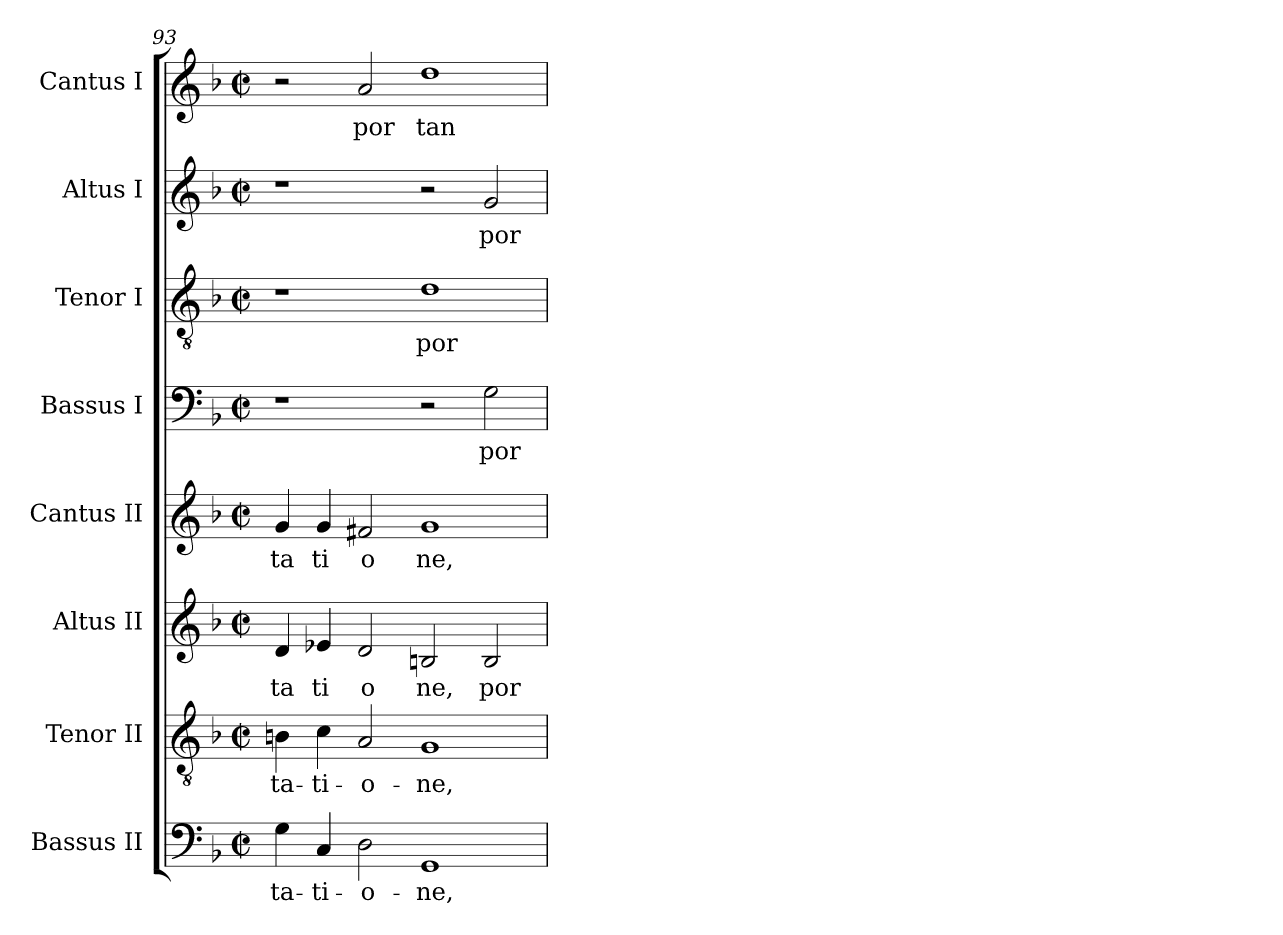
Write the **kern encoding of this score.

**kern	**text	**kern	**text	**kern	**text	**kern	**text	**kern	**text	**kern	**text	**kern	**text	**kern	**text
*part8	*part8	*part7	*part7	*part6	*part6	*part5	*part5	*part4	*part4	*part3	*part3	*part2	*part2	*part1	*part1
*staff8	*staff8	*staff7	*staff7	*staff6	*staff6	*staff5	*staff5	*staff4	*staff4	*staff3	*staff3	*staff2	*staff2	*staff1	*staff1
*I"Bassus II	*	*I"Tenor II	*	*I"Altus II	*	*I"Cantus II	*	*I"Bassus I	*	*I"Tenor I	*	*I"Altus I	*	*I"Cantus I	*
*I'Bassus II	*	*I'Tenor II	*	*I'Altus II	*	*I'Cantus II	*	*I'Bassus I	*	*I'Tenor I	*	*I'Altus I	*	*I'Cantus I	*
*clefF4	*	*clefGv2	*	*clefG2	*	*clefG2	*	*clefF4	*	*clefGv2	*	*clefG2	*	*clefG2	*
*k[b-]	*	*k[b-]	*	*k[b-]	*	*k[b-]	*	*k[b-]	*	*k[b-]	*	*k[b-]	*	*k[b-]	*
*F:	*	*F:	*	*F:	*	*F:	*	*F:	*	*F:	*	*F:	*	*F:	*
*M2/2	*	*M2/2	*	*M2/2	*	*M2/2	*	*M2/2	*	*M2/2	*	*M2/2	*	*M2/2	*
*met(c|)	*	*met(c|)	*	*met(c|)	*	*met(c|)	*	*met(c|)	*	*met(c|)	*	*met(c|)	*	*met(c|)	*
=93	=93	=93	=93	=93	=93	=93	=93	=93	=93	=93	=93	=93	=93	=93	=93
!	!LO:LY:b:cj	!	!LO:LY:b:cj	!	!LO:LY:b:cj	!	!LO:LY:b:cj	!	!	!	!	!	!	!	!
4G\	-ta-	4Bn\	-ta-	4d/	ta	4g/	ta	1r	.	1r	.	1r	.	2r	.
!	!LO:LY:b:cj	!	!LO:LY:b:cj	!	!LO:LY:b:cj	!	!LO:LY:b:cj	!	!	!	!	!	!	!	!
4C/	-ti-	4c\	-ti-	4e-X/	ti	4g/	ti	.	.	.	.	.	.	.	.
!	!LO:LY:b:cj	!	!LO:LY:b:cj	!	!LO:LY:b:cj	!	!LO:LY:b:cj	!	!	!	!	!	!	!	!LO:LY:b:cj
2D\	-o-	2A/	-o-	2d/	o	2f#X/	o	.	.	.	.	.	.	2a/	por
!	!LO:LY:b:cj	!	!LO:LY:b:cj	!	!LO:LY:b:cj	!	!LO:LY:b:cj	!	!	!	!LO:LY:b:cj	!	!	!	!LO:LY:b:cj
1GG	-ne,	1G	-ne,	2Bn/	ne,	1g	ne,	2r	.	1d	por-	2r	.	1dd	tan
!	!	!	!	!	!LO:LY:b:cj	!	!	!	!LO:LY:b:cj	!	!	!	!LO:LY:b:cj	!	!
.	.	.	.	2B/	por	.	.	2G\	por	.	.	2g/	por	.	.
=	=	=	=	=	=	=	=	=	=	=	=	=	=	=	=
*-	*-	*-	*-	*-	*-	*-	*-	*-	*-	*-	*-	*-	*-	*-	*-
